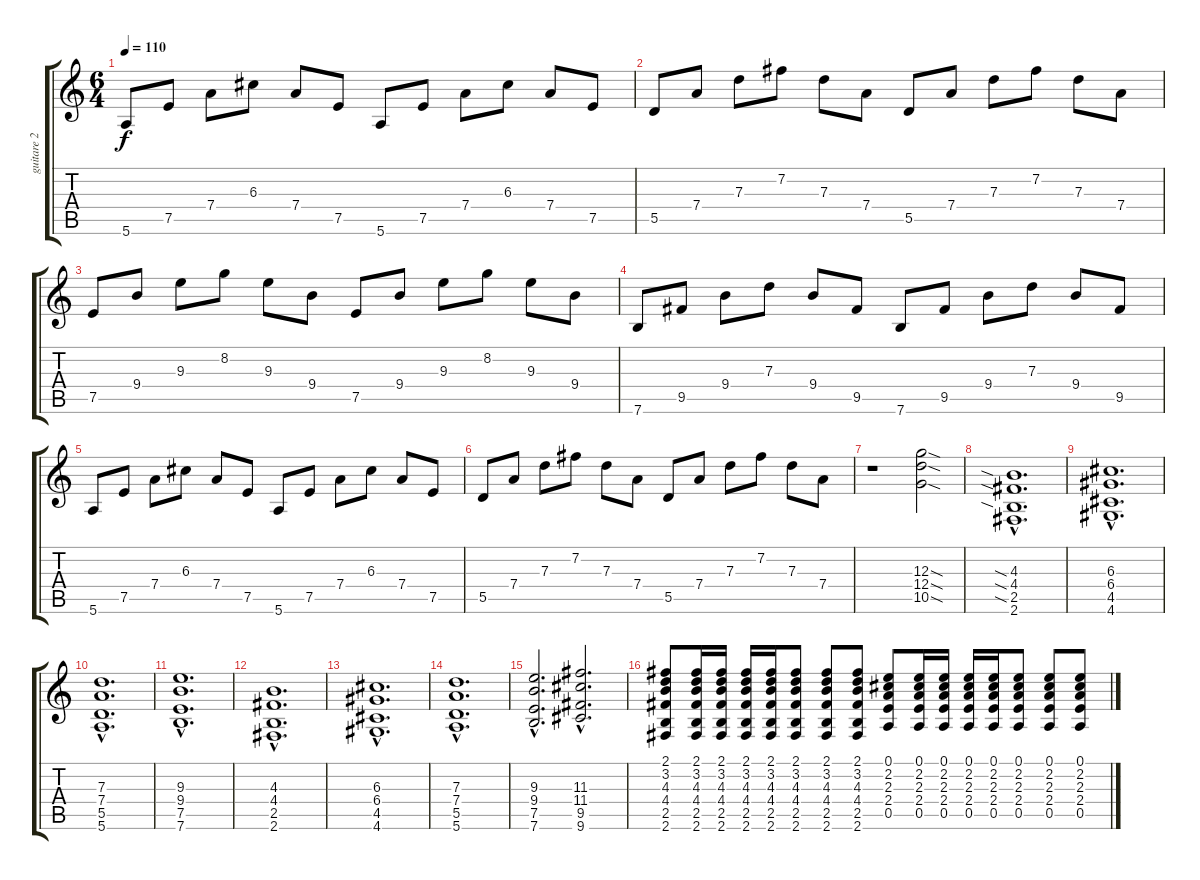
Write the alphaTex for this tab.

\track ("guitare 2" "guitare 2") {instrument overdrivenguitar}
\staff {score tabs}
\tuning (E4 B3 G3 D3 A2 E2) {hide}
\ts (6 4)
\tempo 110
\clef g2
\ks c
5.6.8{dy f} 7.5.8 7.4.8 6.3.8 7.4.8 7.5.8 5.6.8 7.5.8 7.4.8 6.3.8 7.4.8 7.5.8 |
5.5.8 7.4.8 7.3.8 7.2.8 7.3.8 7.4.8 5.5.8 7.4.8 7.3.8 7.2.8 7.3.8 7.4.8 |
7.5.8 9.4.8 9.3.8 8.2.8 9.3.8 9.4.8 7.5.8 9.4.8 9.3.8 8.2.8 9.3.8 9.4.8 |
7.6.8{volume 12 instrument electricguitarclean} 9.5.8 9.4.8 7.3.8 9.4.8 9.5.8 7.6.8 9.5.8 9.4.8 7.3.8 9.4.8 9.5.8 |
5.6.8 7.5.8 7.4.8 6.3.8 7.4.8 7.5.8 5.6.8 7.5.8 7.4.8 6.3.8 7.4.8 7.5.8 |
5.5.8 7.4.8 7.3.8 7.2.8 7.3.8 7.4.8 5.5.8 7.4.8 7.3.8 7.2.8 7.3.8 7.4.8 |
r.1 (12.3{sod} 12.4{sod} 10.5{sod}).2{instrument overdrivenguitar} |
(4.3{sia hac} 4.4{sia hac} 2.5{sia hac} 2.6{hac}).1{d instrument overdrivenguitar} |
(6.3{hac} 6.4{hac} 4.5{hac} 4.6{hac}).1{d} |
(7.3{hac} 7.4{hac} 5.5{hac} 5.6{hac}).1{d} |
(9.3{hac} 9.4{hac} 7.5{hac} 7.6{hac}).1{d} |
(4.3{hac} 4.4{hac} 2.5{hac} 2.6{hac}).1{d instrument overdrivenguitar} |
(6.3{hac} 6.4{hac} 4.5{hac} 4.6{hac}).1{d} |
(7.3{hac} 7.4{hac} 5.5{hac} 5.6{hac}).1{d} |
(9.3{hac} 9.4{hac} 7.5{hac} 7.6{hac}).2{d} (11.3{hac} 11.4{hac} 9.5{hac} 9.6{hac}).2{d} |
(2.1 3.2 4.3 4.4 2.5 2.6).8{instrument electricguitarmuted} (2.1 3.2 4.3 4.4 2.5 2.6).16 (2.1 3.2 4.3 4.4 2.5 2.6).16 (2.1 3.2 4.3 4.4 2.5 2.6).16 (2.1 3.2 4.3 4.4 2.5 2.6).16 (2.1 3.2 4.3 4.4 2.5 2.6).8 (2.1 3.2 4.3 4.4 2.5 2.6).8 (2.1 3.2 4.3 4.4 2.5 2.6).8 (0.1 2.2 2.3 2.4 0.5).8 (0.1 2.2 2.3 2.4 0.5).16 (0.1 2.2 2.3 2.4 0.5).16 (0.1 2.2 2.3 2.4 0.5).16 (0.1 2.2 2.3 2.4 0.5).16 (0.1 2.2 2.3 2.4 0.5).8 (0.1 2.2 2.3 2.4 0.5).8 (0.1 2.2 2.3 2.4 0.5).8
